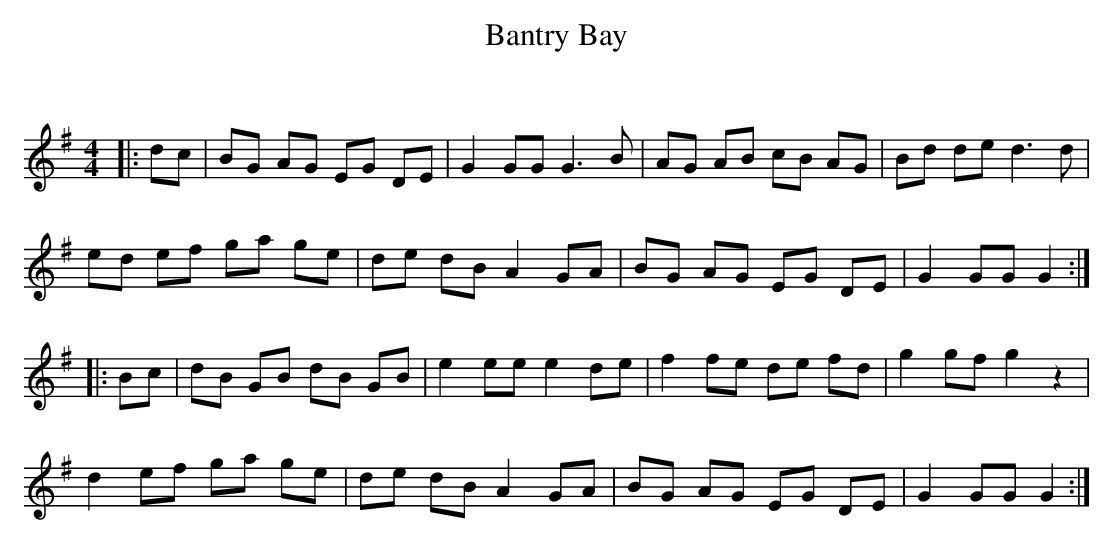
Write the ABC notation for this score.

X:1
T: Bantry Bay
C:
Q:232
K:G
M:4/4
L:1/8
|:dc|BG AG EG DE|G2GG G3B|AG AB cB AG|Bd de d3d|
ed ef ga ge|de dB A2GA|BG AG EG DE|G2GG G2:|
|:Bc|dB GB dB GB|e2ee e2de|f2fe de fd|g2gf g2z2|
d2ef ga ge|de dB A2GA|BG AG EG DE|G2GG G2:|
